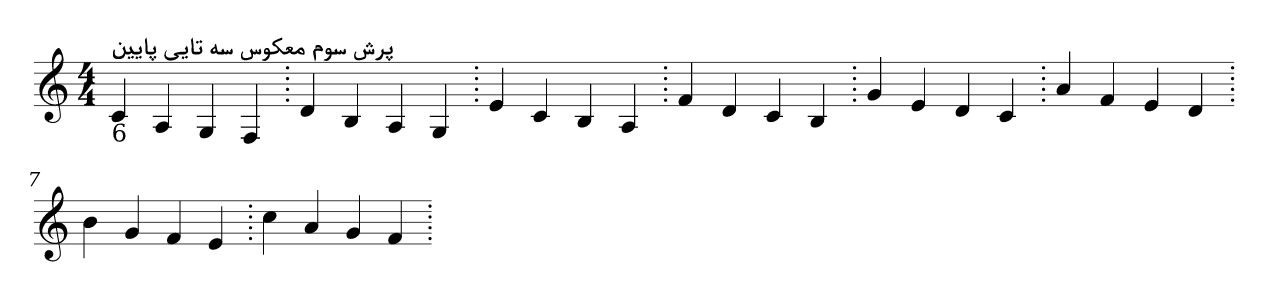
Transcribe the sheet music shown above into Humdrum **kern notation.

**kern
*part1
*staff1
!!LO:LB:g=z
*clefG2
*k[]
*C:
*M4/4
=1
!LO:TX:b:t=6
!LO:TX:a:t=پرش سوم معکوس سه تایی پایین
4ci/
4Ai/
4Gi/
4Fi/
=2.
*k[]
*C:
4di/
4Bi/
4Ai/
4Gi/
=3.
*k[]
*C:
4ei/
4ci/
4Bi/
4Ai/
!!LO:LB:g=z
=4.
*k[]
*C:
4fi/
4di/
4ci/
4Bi/
=5.
*k[]
*C:
4gi/
4ei/
4di/
4ci/
=6.
*k[]
*C:
4ai/
4fi/
4ei/
4di/
=7.
*k[]
*C:
4bi\
4gi/
4fi/
4ei/
!!LO:LB:g=z
=8.
*k[]
*C:
4cci\
4ai/
4gi/
4fi/
=.
*-
